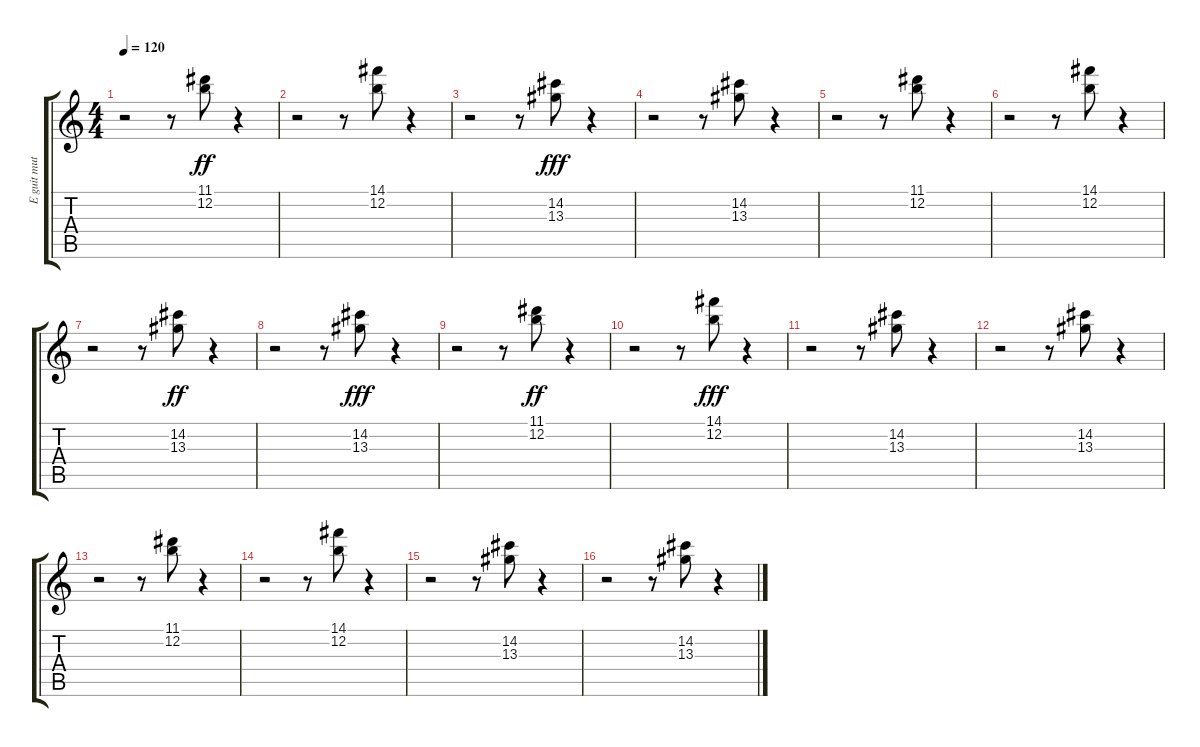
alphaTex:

\track ("E guit mut" "E guit mut") {instrument electricguitarmuted}
\staff {score tabs}
\tuning (E4 B3 G3 D3 A2 E2) {hide}
\ts (4 4)
\tempo 120
\clef g2
\ks c
r.2{dy fff} r.8 (11.1 12.2).8{dy ff} r.4 |
r.2 r.8 (14.1 12.2).8 r.4 |
r.2 r.8 (14.2 13.3).8{dy fff} r.4 |
r.2 r.8 (14.2 13.3).8 r.4 |
r.2 r.8 (11.1 12.2).8 r.4 |
r.2 r.8 (14.1 12.2).8 r.4 |
r.2 r.8 (14.2 13.3).8{dy ff} r.4 |
r.2 r.8 (14.2 13.3).8{dy fff} r.4 |
r.2 r.8 (11.1 12.2).8{dy ff} r.4 |
r.2 r.8 (14.1 12.2).8{dy fff} r.4 |
r.2 r.8 (14.2 13.3).8 r.4 |
r.2 r.8 (14.2 13.3).8 r.4 |
r.2 r.8 (11.1 12.2).8 r.4 |
r.2 r.8 (14.1 12.2).8 r.4 |
r.2 r.8 (14.2 13.3).8 r.4 |
r.2 r.8 (14.2 13.3).8 r.4
